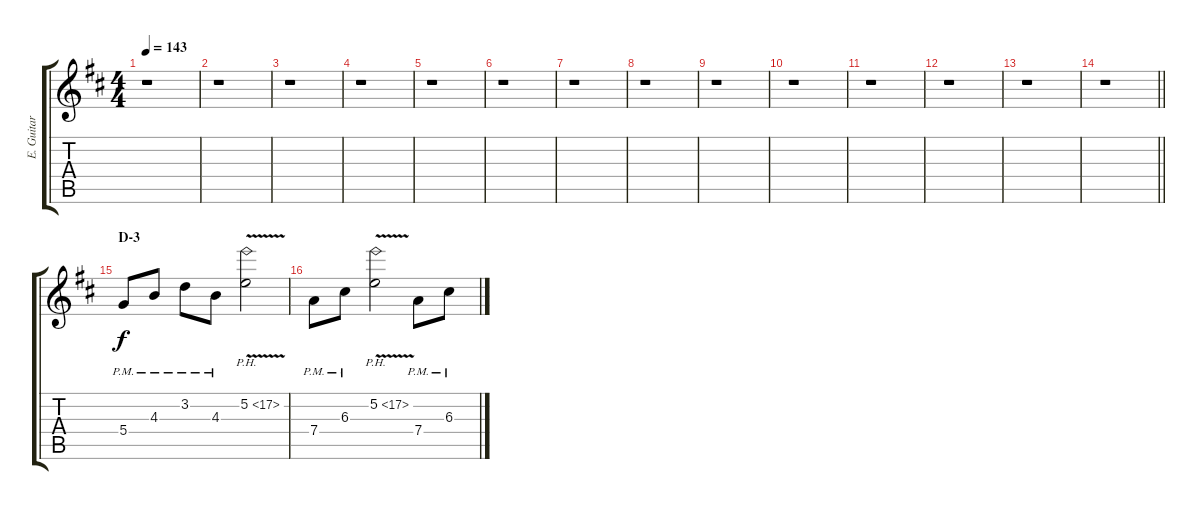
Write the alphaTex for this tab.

\track ("E. Guitar I" "E. Guitar ") {instrument overdrivenguitar}
\staff {score tabs}
\tuning (E4 B3 G3 D3 A2 E2) {hide}
\ts (4 4)
\tempo 143
\clef g2
\ks d
r.1{dy f} |
r.1 |
r.1 |
r.1 |
r.1 |
r.1 |
r.1 |
r.1 |
r.1 |
r.1 |
r.1 |
r.1 |
r.1 |
\barLineRight lightlight
r.1 |
\section ("" "D-3")
5.4{pm}.8 4.3{pm}.8 3.2{pm}.8 4.3{pm}.8 5.2{ph 12 v}.2 |
7.4{pm}.8 6.3{pm}.8 5.2{ph 12 v}.2 7.4{pm}.8 6.3{pm}.8
